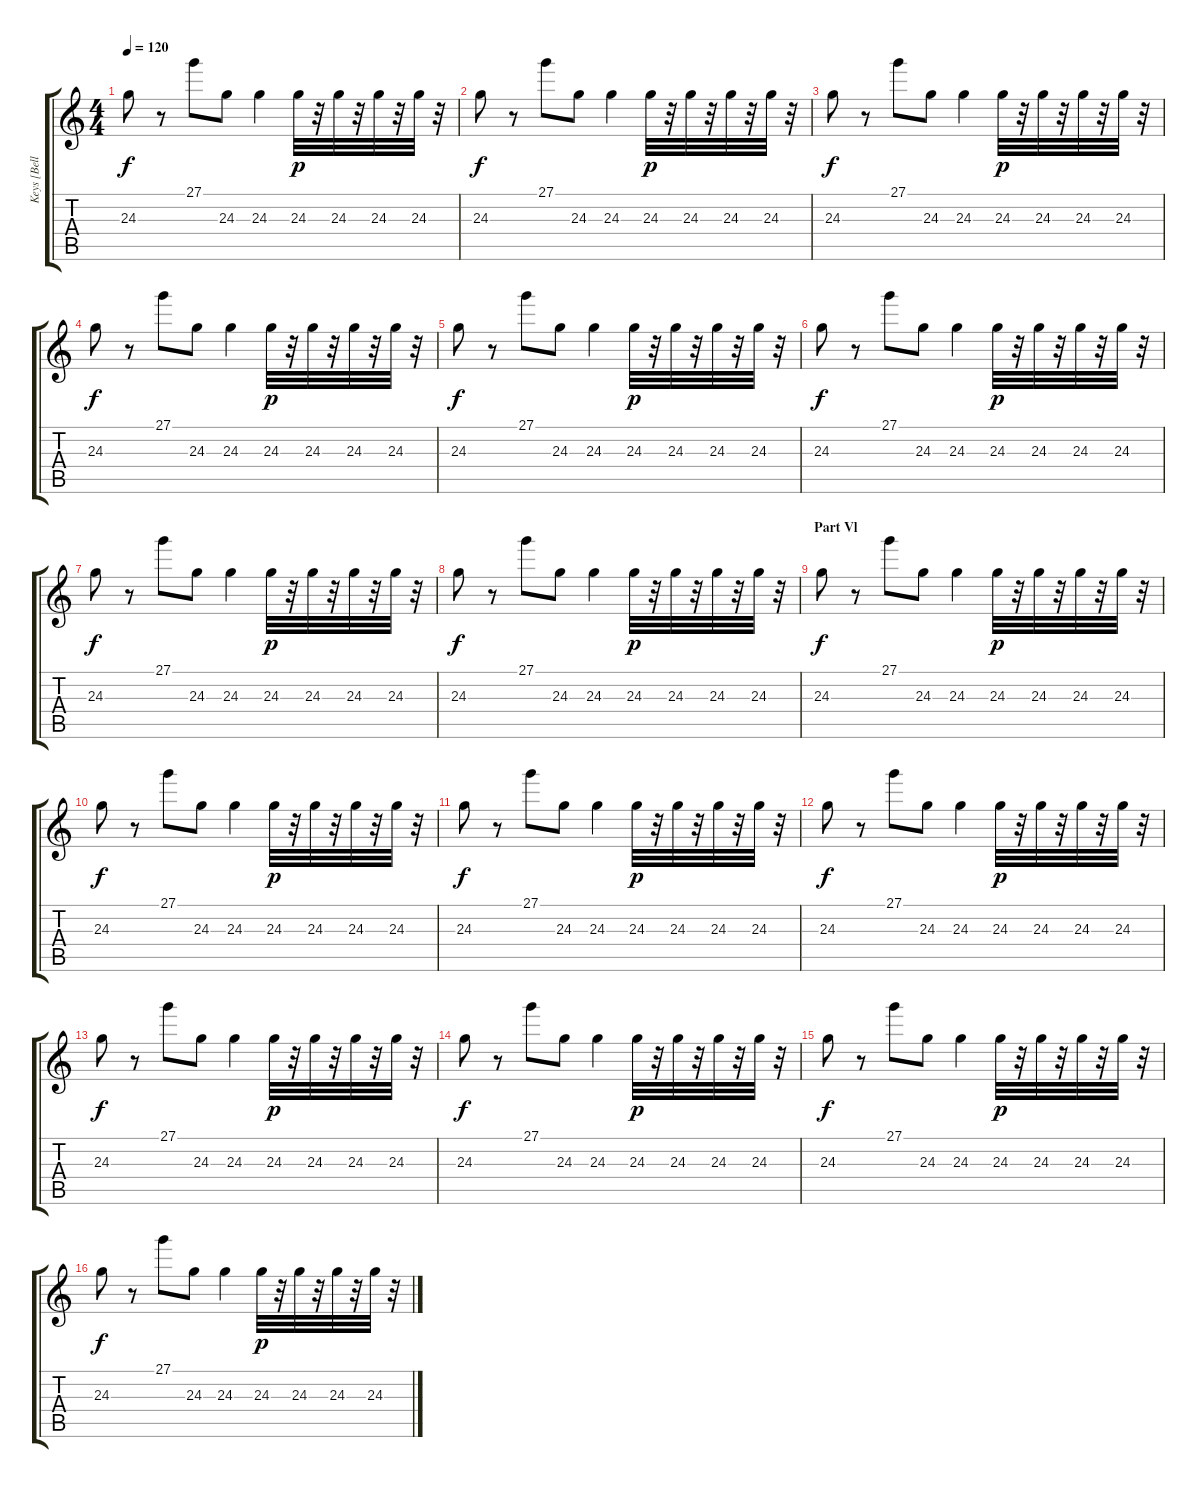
\track ("Keys [Bells]" "Keys [Bell") {instrument celesta}
\staff {score tabs}
\tuning (E4 B3 G3 D3 A2 E2) {hide}
\ts (4 4)
\tempo 120
\clef g2
\ks c
24.3.8{dy f} r.8 27.1.8 24.3.8 24.3.4 24.3.32{dy p} r.32 24.3.32 r.32 24.3.32 r.32 24.3.32 r.32 |
24.3.8{dy f} r.8 27.1.8 24.3.8 24.3.4 24.3.32{dy p} r.32 24.3.32 r.32 24.3.32 r.32 24.3.32 r.32 |
24.3.8{dy f} r.8 27.1.8 24.3.8 24.3.4 24.3.32{dy p} r.32 24.3.32 r.32 24.3.32 r.32 24.3.32 r.32 |
24.3.8{dy f} r.8 27.1.8 24.3.8 24.3.4 24.3.32{dy p} r.32 24.3.32 r.32 24.3.32 r.32 24.3.32 r.32 |
24.3.8{dy f} r.8 27.1.8 24.3.8 24.3.4 24.3.32{dy p} r.32 24.3.32 r.32 24.3.32 r.32 24.3.32 r.32 |
24.3.8{dy f} r.8 27.1.8 24.3.8 24.3.4 24.3.32{dy p} r.32 24.3.32 r.32 24.3.32 r.32 24.3.32 r.32 |
24.3.8{dy f} r.8 27.1.8 24.3.8 24.3.4 24.3.32{dy p} r.32 24.3.32 r.32 24.3.32 r.32 24.3.32 r.32 |
24.3.8{dy f} r.8 27.1.8 24.3.8 24.3.4 24.3.32{dy p} r.32 24.3.32 r.32 24.3.32 r.32 24.3.32 r.32 |
\section ("" "Part Vl")
24.3.8{dy f} r.8 27.1.8 24.3.8 24.3.4 24.3.32{dy p} r.32 24.3.32 r.32 24.3.32 r.32 24.3.32 r.32 |
24.3.8{dy f} r.8 27.1.8 24.3.8 24.3.4 24.3.32{dy p} r.32 24.3.32 r.32 24.3.32 r.32 24.3.32 r.32 |
24.3.8{dy f} r.8 27.1.8 24.3.8 24.3.4 24.3.32{dy p} r.32 24.3.32 r.32 24.3.32 r.32 24.3.32 r.32 |
24.3.8{dy f} r.8 27.1.8 24.3.8 24.3.4 24.3.32{dy p} r.32 24.3.32 r.32 24.3.32 r.32 24.3.32 r.32 |
24.3.8{dy f} r.8 27.1.8 24.3.8 24.3.4 24.3.32{dy p} r.32 24.3.32 r.32 24.3.32 r.32 24.3.32 r.32 |
24.3.8{dy f} r.8 27.1.8 24.3.8 24.3.4 24.3.32{dy p} r.32 24.3.32 r.32 24.3.32 r.32 24.3.32 r.32 |
24.3.8{dy f} r.8 27.1.8 24.3.8 24.3.4 24.3.32{dy p} r.32 24.3.32 r.32 24.3.32 r.32 24.3.32 r.32 |
24.3.8{dy f} r.8 27.1.8 24.3.8 24.3.4 24.3.32{dy p} r.32 24.3.32 r.32 24.3.32 r.32 24.3.32 r.32
